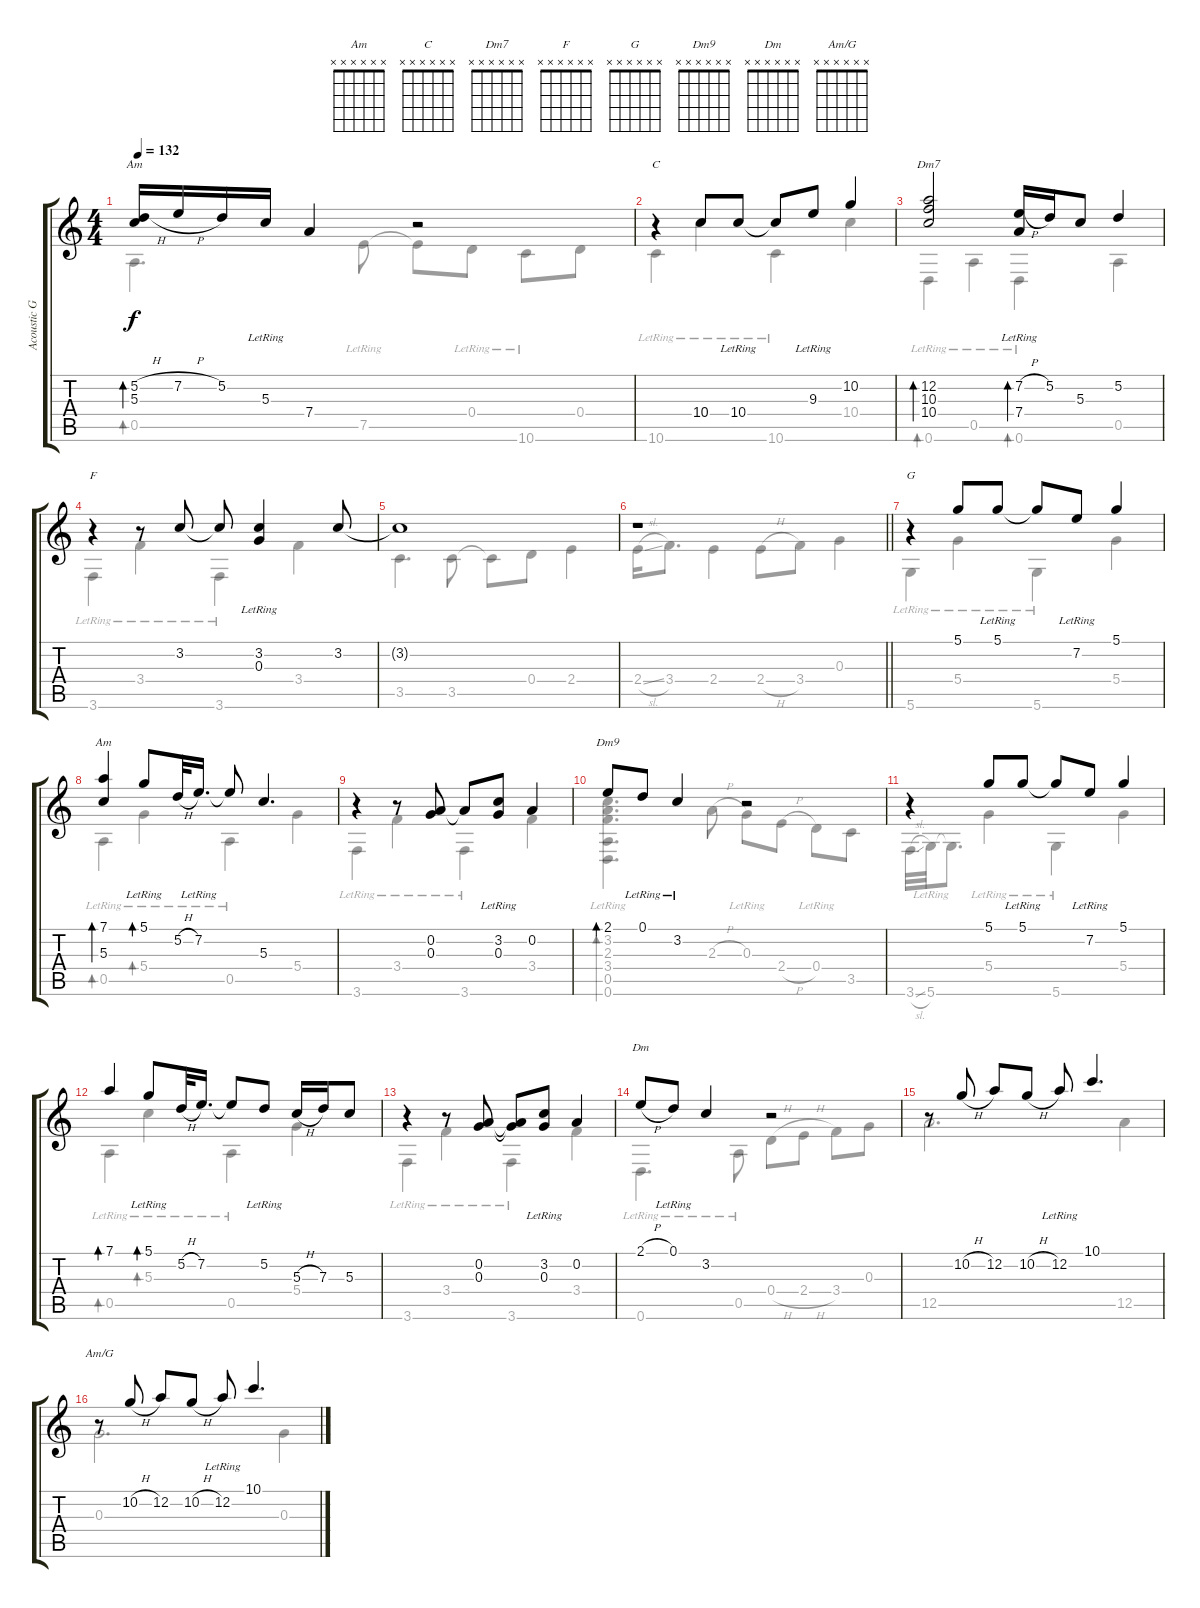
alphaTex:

\track ("Acoustic Guitar" "Acoustic G") {instrument acousticguitarsteel}
\staff {score tabs}
\tuning (D4 A3 G3 D3 A2 D2) {hide}
\chord ("Am" x 7 5 7 0 x) {firstfret 5}
\chord ("C" x x x x x x)
\chord ("Dm7" x x x x x x)
\chord ("F" x x x x x x)
\chord ("G" x x x x x x)
\chord ("Am" x x x x x x)
\chord ("Dm9" x x x x x x)
\chord ("Dm" x x x x x x)
\chord ("Am/G" x x x x x x)
\voice
\ts (4 4)
\tempo 132
\clef g2
\ks c
(5.2{h} 5.3).16{bd 480 ch "Am" dy f} 7.2{h}.16 5.2.16 5.3{lr}.16 7.4.4 r.2 |
r.4{ch "C"} 10.4.8 10.4{lr}.8 10.4{t}.8 9.3{lr}.8 10.2.4 |
(12.2 10.3 10.4).2{bd 480 ch "Dm7"} (7.2{h} 7.4{lr}).16{bd 480} 5.2.16 5.3.8 5.2.4 |
r.4{ch "F"} r.8 3.2.8 3.2{t}.8 (3.2 0.3{lr}).4 3.2.8 |
3.2{t}.1 |
\barLineRight lightlight
r.1 |
r.4{ch "G"} 5.1.8 5.1{lr}.8 5.1{t}.8 7.2{lr}.8 5.1.4 |
(7.1 5.3).4{bd 480 ch "Am"} 5.1{lr}.8{bd 480} 5.2{h}.32 7.2{lr}.16{d} 7.2{t}.8 5.3.4{d} |
r.4 r.8 (0.2 0.3).8 0.2{t}.8 (3.2 0.3{lr}).8 0.2.4 |
2.1.8{bd 480 ch "Dm9"} 0.1{lr}.8 3.2{lr}.4 r.2 |
r.4 5.1.8 5.1{lr}.8 5.1{t}.8 7.2{lr}.8 5.1.4 |
7.1.4{bd 480} 5.1{lr}.8{bd 480} 5.2{h}.32 7.2.16{d} 7.2{t}.8 5.2{lr}.8 5.3{h}.16 7.3.16 5.3.8 |
r.4 r.8 (0.2 0.3).8 (0.2{t} 0.3{t}).8 (3.2 0.3{lr}).8 0.2.4 |
2.1{h}.8{ch "Dm"} 0.1{lr}.8 3.2.4 r.2 |
r.8 10.2{h}.8 12.2.8 10.2{h}.8 12.2{lr}.8 10.1.4{d} |
r.8{ch "Am/G"} 10.2{h}.8 12.2.8 10.2{h}.8 12.2{lr}.8 10.1.4{d}
\voice
\clef g2
\ottava regular
\simile none
\ks c
0.5.4{d bd 480 dy f} 7.5{lr}.8 7.5{t}.8 0.4{lr}.8 10.6{lr}.8 0.4.8 |
10.6{lr}.4 10.4{lr}.4 10.6{lr}.4 10.4.4 |
0.6{lr}.4{bd 480} 0.5{lr}.4 0.6{lr}.4{bd 480} 0.5.4 |
3.6{lr}.4 3.4{lr}.4 3.6{lr}.4 3.4.4 |
3.5.4{d} 3.5.8 3.5{t}.8 0.4.8 2.4.4 |
\barLineRight lightlight
2.4{sl}.16 3.4.8{d} 2.4.4 2.4{h}.8 3.4.8 0.3.4 |
5.6{lr}.4 5.4{lr}.4 5.6{lr}.4 5.4.4 |
0.5{lr}.4{bd 480} 5.4{lr}.4{bd 480} 0.5{lr}.4 5.4.4 |
3.6{lr}.4 3.4{lr}.4 3.6{lr}.4 3.4.4 |
(3.2{lr} 2.3{lr} 3.4{lr} 0.5{lr} 0.6{lr}).4{d bd 480} 2.3{h}.8 0.3{lr}.8 2.4{h}.8 0.4{lr}.8 3.5.8 |
3.6{sl}.32 5.6{lr}.32 5.6{t}.8{d} 5.4{lr}.4 5.6{lr}.4 5.4.4 |
0.5{lr}.4{bd 480} 5.3{lr}.4{bd 480} 0.5{lr}.4 5.4.4 |
3.6{lr}.4 3.4{lr}.4 3.6{lr}.4 3.4.4 |
0.6{lr}.4{d} 0.5{lr}.8 0.4{h}.8 2.4{h}.8 3.4.8 0.3.8 |
12.5.2{d} 12.5.4 |
0.3.2{d} 0.3.4
